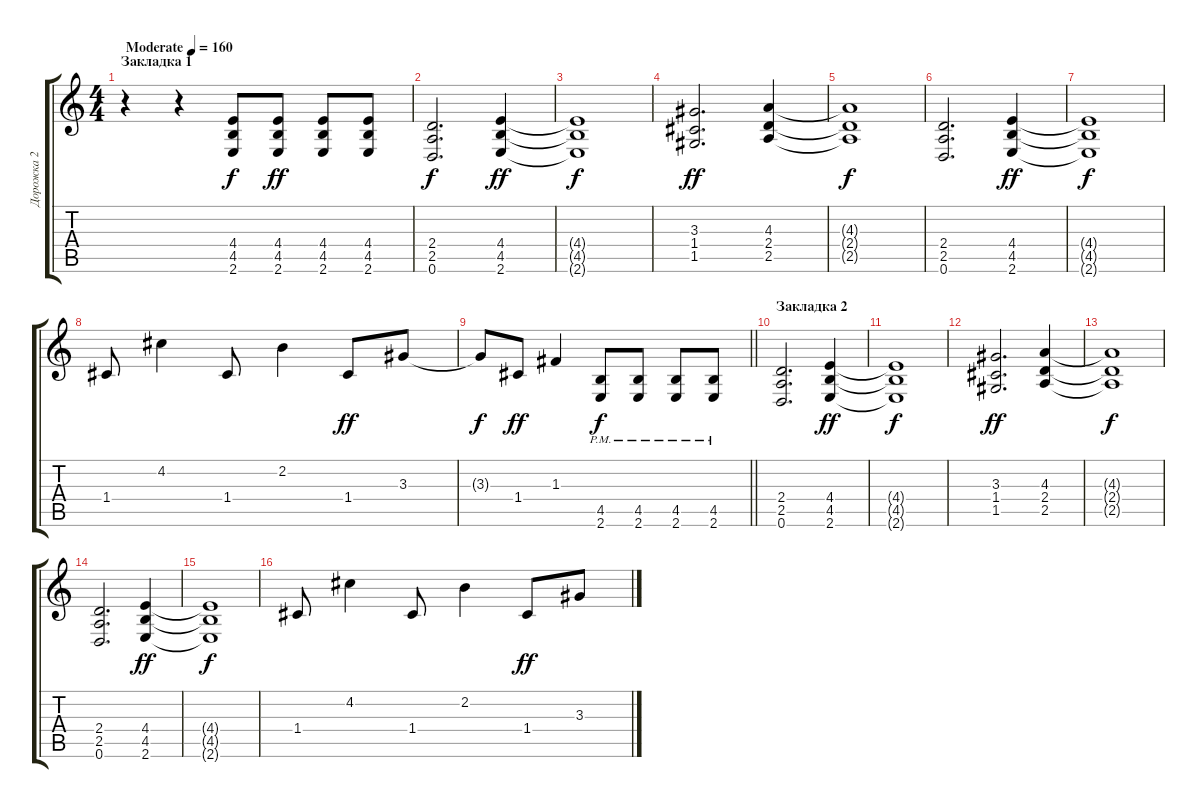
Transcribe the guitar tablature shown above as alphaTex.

\track ("Дорожка 2" "Дорожка 2") {instrument distortionguitar}
\staff {score tabs}
\tuning (D4 A3 F3 C3 G2 D2) {hide}
\ts (4 4)
\section ("" "Закладка 1")
\tempo (160 "Moderate")
\clef g2
\ks c
r.4{dy f instrument distortionguitar} r.4 (4.4 4.5 2.6).8 (4.4 4.5 2.6).8{dy ff} (4.4 4.5 2.6).8 (4.4 4.5 2.6).8 |
(2.4 2.5 0.6).2{d dy f} (4.4 4.5 2.6).4{dy ff} |
(4.4{t} 4.5{t} 2.6{t}).1{dy f} |
(3.3 1.4 1.5).2{d dy ff} (4.3 2.4 2.5).4 |
(4.3{t} 2.4{t} 2.5{t}).1{dy f} |
(2.4 2.5 0.6).2{d} (4.4 4.5 2.6).4{dy ff} |
(4.4{t} 4.5{t} 2.6{t}).1{dy f} |
1.4.8 4.2.4 1.4.8 2.2.4 1.4.8{dy ff} 3.3.8 |
\barLineRight lightlight
3.3{t}.8{dy f} 1.4.8{dy ff} 1.3.4 (4.5{pm} 2.6{pm}).8{dy f} (4.5{pm} 2.6{pm}).8 (4.5{pm} 2.6{pm}).8 (4.5{pm} 2.6{pm}).8 |
\section ("" "Закладка 2")
(2.4 2.5 0.6).2{d} (4.4 4.5 2.6).4{dy ff} |
(4.4{t} 4.5{t} 2.6{t}).1{dy f} |
(3.3 1.4 1.5).2{d dy ff} (4.3 2.4 2.5).4 |
(4.3{t} 2.4{t} 2.5{t}).1{dy f} |
(2.4 2.5 0.6).2{d} (4.4 4.5 2.6).4{dy ff} |
(4.4{t} 4.5{t} 2.6{t}).1{dy f} |
1.4.8 4.2.4 1.4.8 2.2.4 1.4.8{dy ff} 3.3.8
